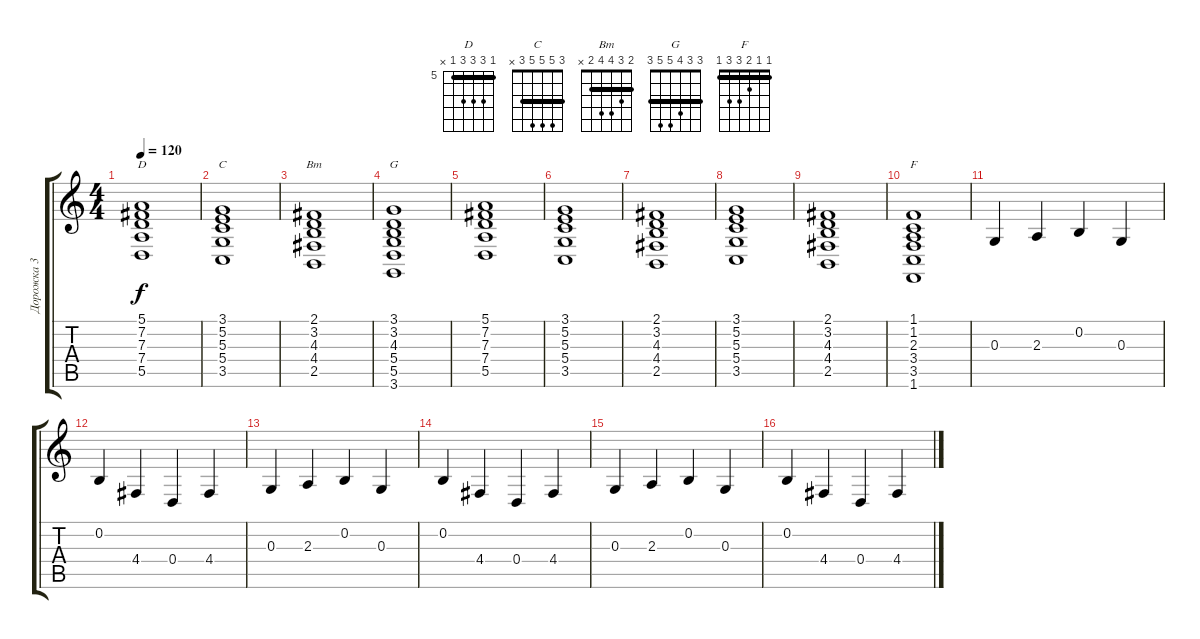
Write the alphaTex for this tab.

\track ("Дорожка 3" "Дорожка 3") {instrument acousticgrandpiano}
\staff {score tabs}
\tuning (E4 B3 G3 D3 A2 E2) {hide}
\chord ("D" 5 7 7 7 5 x) {firstfret 5 barre 5}
\chord ("C" 3 5 5 5 3 x) {barre 3}
\chord ("Bm" 2 3 4 4 2 x) {barre 2}
\chord ("G" 3 3 4 5 5 3) {barre 3}
\chord ("F" 1 1 2 3 3 1) {barre 1}
\ts (4 4)
\tempo 120
\clef g2
\ks c
(5.1 7.2 7.3 7.4 5.5).1{ch "D" dy f} |
(3.1 5.2 5.3 5.4 3.5).1{ch "C"} |
(2.1 3.2 4.3 4.4 2.5).1{ch "Bm"} |
(3.1 3.2 4.3 5.4 5.5 3.6).1{ch "G"} |
(5.1 7.2 7.3 7.4 5.5).1 |
(3.1 5.2 5.3 5.4 3.5).1 |
(2.1 3.2 4.3 4.4 2.5).1 |
(3.1 5.2 5.3 5.4 3.5).1 |
(2.1 3.2 4.3 4.4 2.5).1 |
(1.1 1.2 2.3 3.4 3.5 1.6).1{ch "F"} |
0.3.4 2.3.4 0.2.4 0.3.4 |
0.2.4 4.4.4 0.4.4 4.4.4 |
0.3.4 2.3.4 0.2.4 0.3.4 |
0.2.4 4.4.4 0.4.4 4.4.4 |
0.3.4 2.3.4 0.2.4 0.3.4 |
0.2.4 4.4.4 0.4.4 4.4.4
